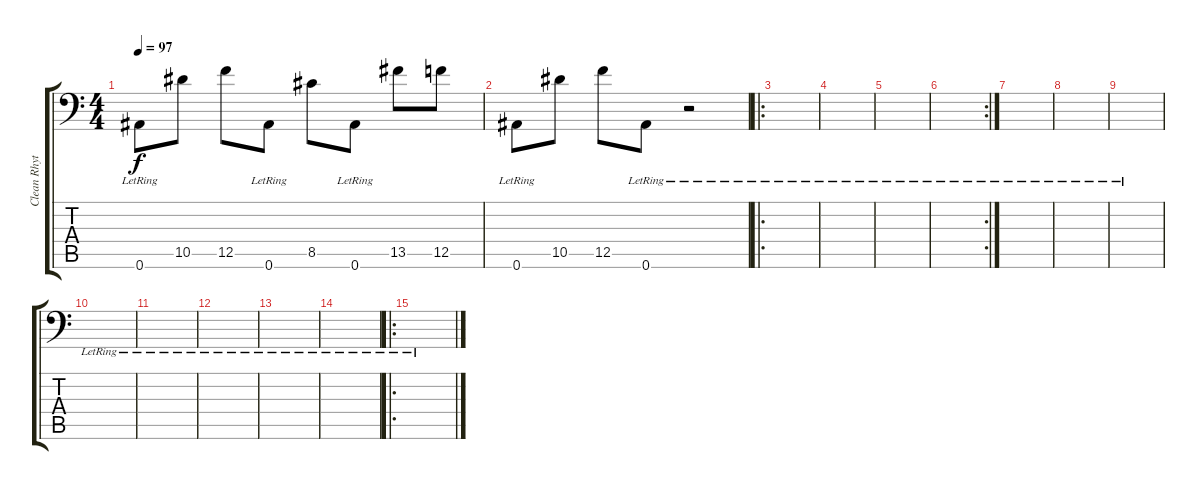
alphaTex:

\track ("Clean Rhythm" "Clean Rhyt") {instrument electricguitarjazz}
\staff {score tabs}
\tuning (C4 G3 Eb3 Bb2 F2 Bb1) {hide}
\ts (4 4)
\tempo 97
\clef f4
\ks c
0.6{lr}.8{dy f} 10.5.8 12.5.8 0.6{lr}.8 8.5.8 0.6{lr}.8 13.5.8 12.5.8 |
0.6{lr}.8 10.5.8 12.5.8 0.6{lr}.8 r.2 |
\ro
|
|
|
\rc 2
|
|
|
|
|
|
|
|
|
\ro
